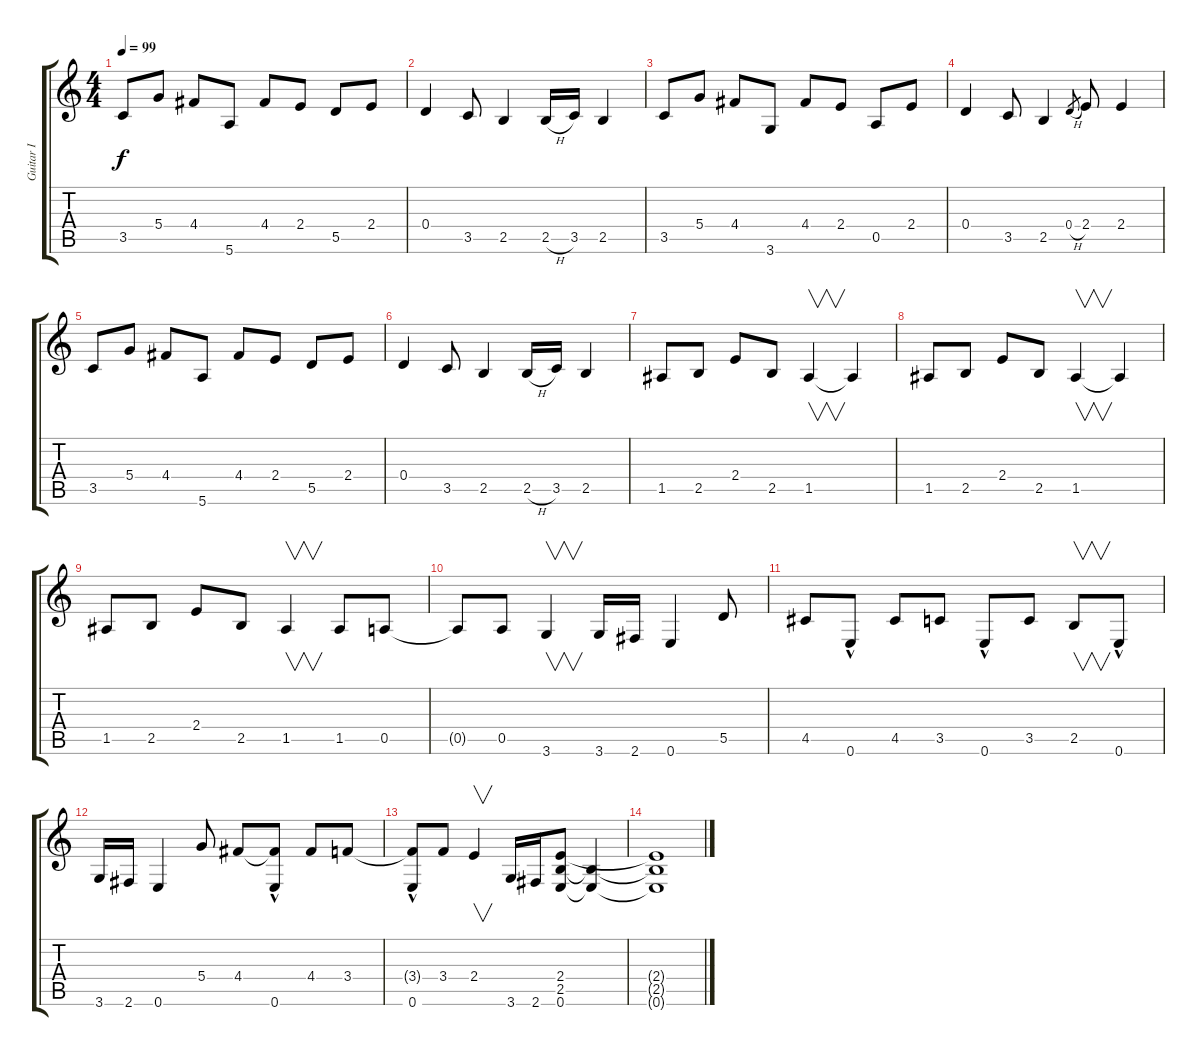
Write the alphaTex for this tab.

\track ("Guitar I" "Guitar I") {instrument overdrivenguitar}
\staff {score tabs}
\tuning (E4 B3 G3 D3 A2 E2) {hide}
\ts (4 4)
\tempo 99
\clef g2
\ks c
3.5.8{dy f} 5.4.8 4.4.8 5.6.8 4.4.8 2.4.8 5.5.8 2.4.8 |
0.4.4 3.5.8 2.5.4 2.5{h}.16 3.5.16 2.5.4 |
3.5.8 5.4.8 4.4.8 3.6.8 4.4.8 2.4.8 0.5.8 2.4.8 |
0.4.4 3.5.8 2.5.4 0.4{h}.8{gr} 2.4.8 2.4.4 |
3.5.8 5.4.8 4.4.8 5.6.8 4.4.8 2.4.8 5.5.8 2.4.8 |
0.4.4 3.5.8 2.5.4 2.5{h}.16 3.5.16 2.5.4 |
1.5.8 2.5.8 2.4.8 2.5.8 1.5.4{v} 1.5{t}.4 |
1.5.8 2.5.8 2.4.8 2.5.8 1.5.4{v} 1.5{t}.4 |
1.5.8 2.5.8 2.4.8 2.5.8 1.5.4{v} 1.5.8 0.5.8 |
0.5{t}.8 0.5.8 3.6.4{v} 3.6.16 2.6.16 0.6.4 5.5.8 |
4.5.8 0.6{hac}.8 4.5.8 3.5.8 0.6{hac}.8 3.5.8 2.5.8{v} 0.6{hac}.8 |
3.6.16 2.6.16 0.6.4 5.4.8 4.4.8 (4.4{t} 0.6{hac}).8 4.4.8 3.4.8 |
(3.4{t} 0.6{hac}).8 3.4.8 2.4.4{v} 3.6.16 2.6.16 (2.4 2.5 0.6).8 (2.5{t} 0.6{t}).4 |
(2.4{t} 2.5{t} 0.6{t}).1
